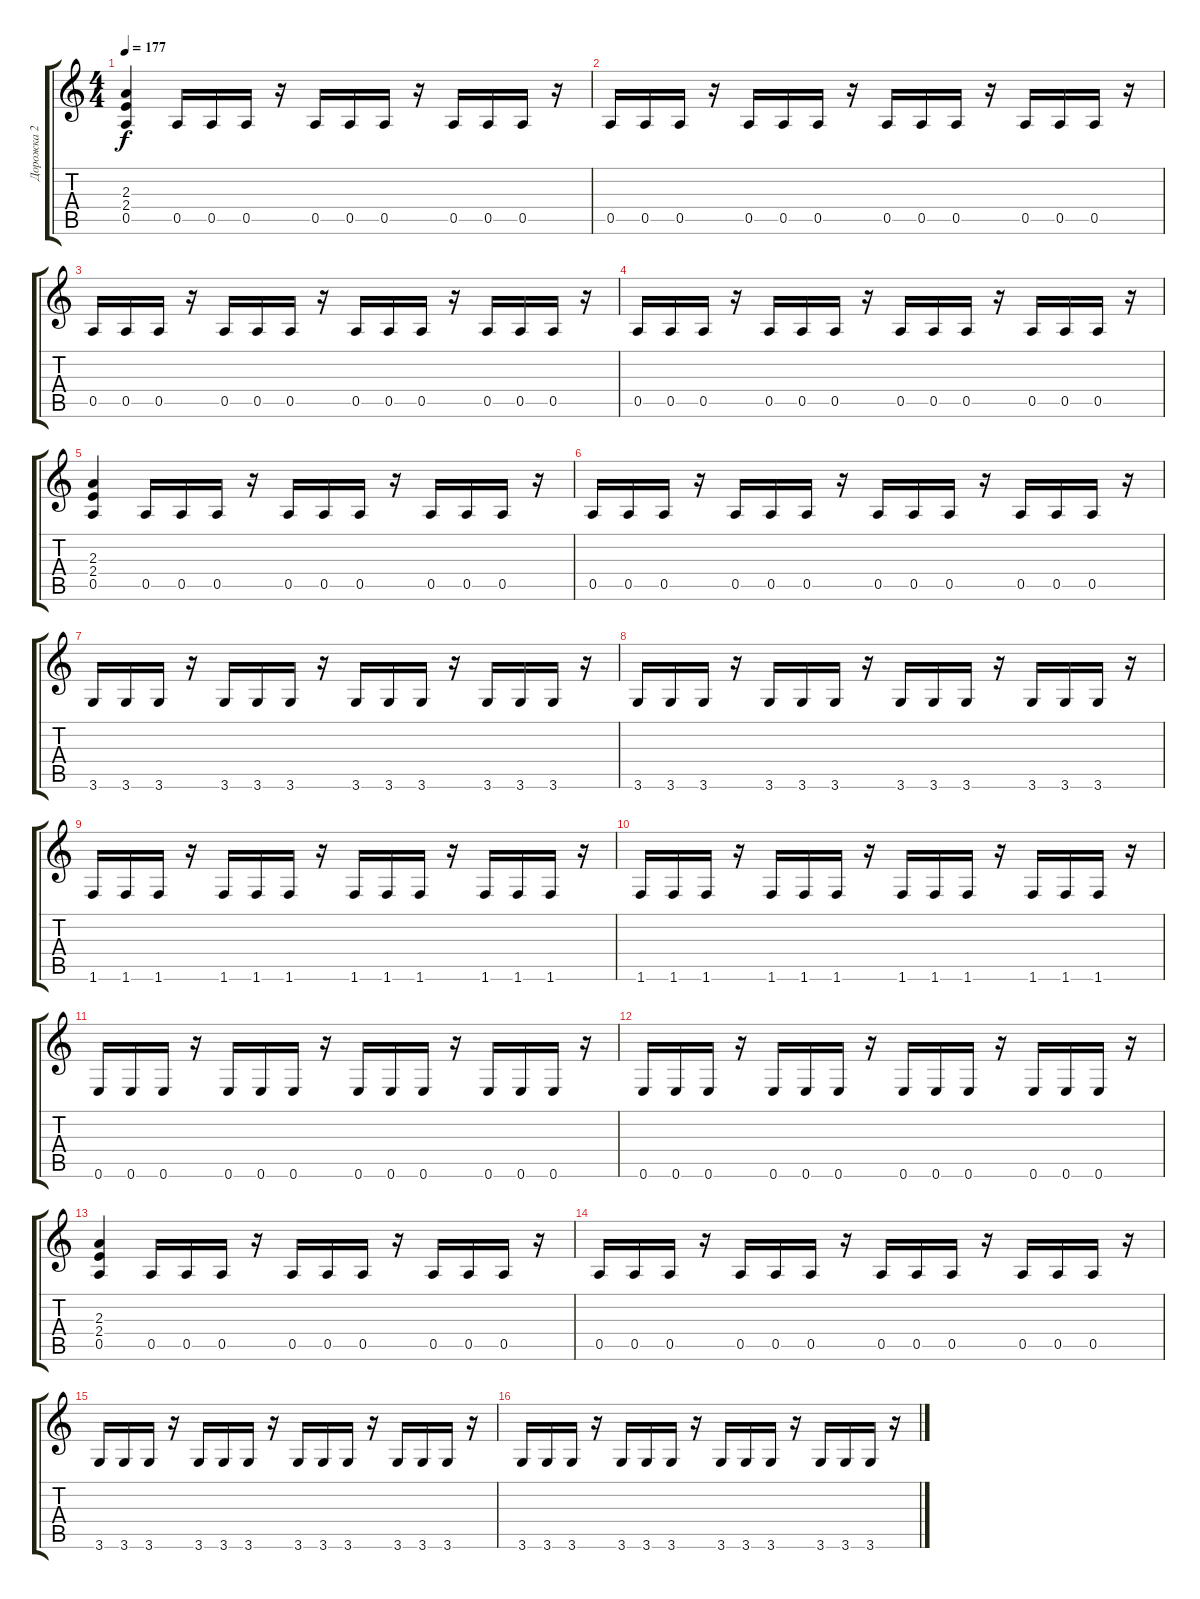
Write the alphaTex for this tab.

\track ("Дорожка 2" "Дорожка 2") {instrument distortionguitar}
\staff {score tabs}
\tuning (E4 B3 G3 D3 A2 E2) {hide}
\ts (4 4)
\tempo 177
\clef g2
\ks c
(2.3 2.4 0.5).4{dy f} 0.5.16 0.5.16 0.5.16 r.16 0.5.16 0.5.16 0.5.16 r.16 0.5.16 0.5.16 0.5.16 r.16 |
0.5.16 0.5.16 0.5.16 r.16 0.5.16 0.5.16 0.5.16 r.16 0.5.16 0.5.16 0.5.16 r.16 0.5.16 0.5.16 0.5.16 r.16 |
0.5.16 0.5.16 0.5.16 r.16 0.5.16 0.5.16 0.5.16 r.16 0.5.16 0.5.16 0.5.16 r.16 0.5.16 0.5.16 0.5.16 r.16 |
0.5.16 0.5.16 0.5.16 r.16 0.5.16 0.5.16 0.5.16 r.16 0.5.16 0.5.16 0.5.16 r.16 0.5.16 0.5.16 0.5.16 r.16 |
(2.3 2.4 0.5).4 0.5.16 0.5.16 0.5.16 r.16 0.5.16 0.5.16 0.5.16 r.16 0.5.16 0.5.16 0.5.16 r.16 |
0.5.16 0.5.16 0.5.16 r.16 0.5.16 0.5.16 0.5.16 r.16 0.5.16 0.5.16 0.5.16 r.16 0.5.16 0.5.16 0.5.16 r.16 |
3.6.16 3.6.16 3.6.16 r.16 3.6.16 3.6.16 3.6.16 r.16 3.6.16 3.6.16 3.6.16 r.16 3.6.16 3.6.16 3.6.16 r.16 |
3.6.16 3.6.16 3.6.16 r.16 3.6.16 3.6.16 3.6.16 r.16 3.6.16 3.6.16 3.6.16 r.16 3.6.16 3.6.16 3.6.16 r.16 |
1.6.16 1.6.16 1.6.16 r.16 1.6.16 1.6.16 1.6.16 r.16 1.6.16 1.6.16 1.6.16 r.16 1.6.16 1.6.16 1.6.16 r.16 |
1.6.16 1.6.16 1.6.16 r.16 1.6.16 1.6.16 1.6.16 r.16 1.6.16 1.6.16 1.6.16 r.16 1.6.16 1.6.16 1.6.16 r.16 |
0.6.16 0.6.16 0.6.16 r.16 0.6.16 0.6.16 0.6.16 r.16 0.6.16 0.6.16 0.6.16 r.16 0.6.16 0.6.16 0.6.16 r.16 |
0.6.16 0.6.16 0.6.16 r.16 0.6.16 0.6.16 0.6.16 r.16 0.6.16 0.6.16 0.6.16 r.16 0.6.16 0.6.16 0.6.16 r.16 |
(2.3 2.4 0.5).4 0.5.16 0.5.16 0.5.16 r.16 0.5.16 0.5.16 0.5.16 r.16 0.5.16 0.5.16 0.5.16 r.16 |
0.5.16 0.5.16 0.5.16 r.16 0.5.16 0.5.16 0.5.16 r.16 0.5.16 0.5.16 0.5.16 r.16 0.5.16 0.5.16 0.5.16 r.16 |
3.6.16 3.6.16 3.6.16 r.16 3.6.16 3.6.16 3.6.16 r.16 3.6.16 3.6.16 3.6.16 r.16 3.6.16 3.6.16 3.6.16 r.16 |
3.6.16 3.6.16 3.6.16 r.16 3.6.16 3.6.16 3.6.16 r.16 3.6.16 3.6.16 3.6.16 r.16 3.6.16 3.6.16 3.6.16 r.16
